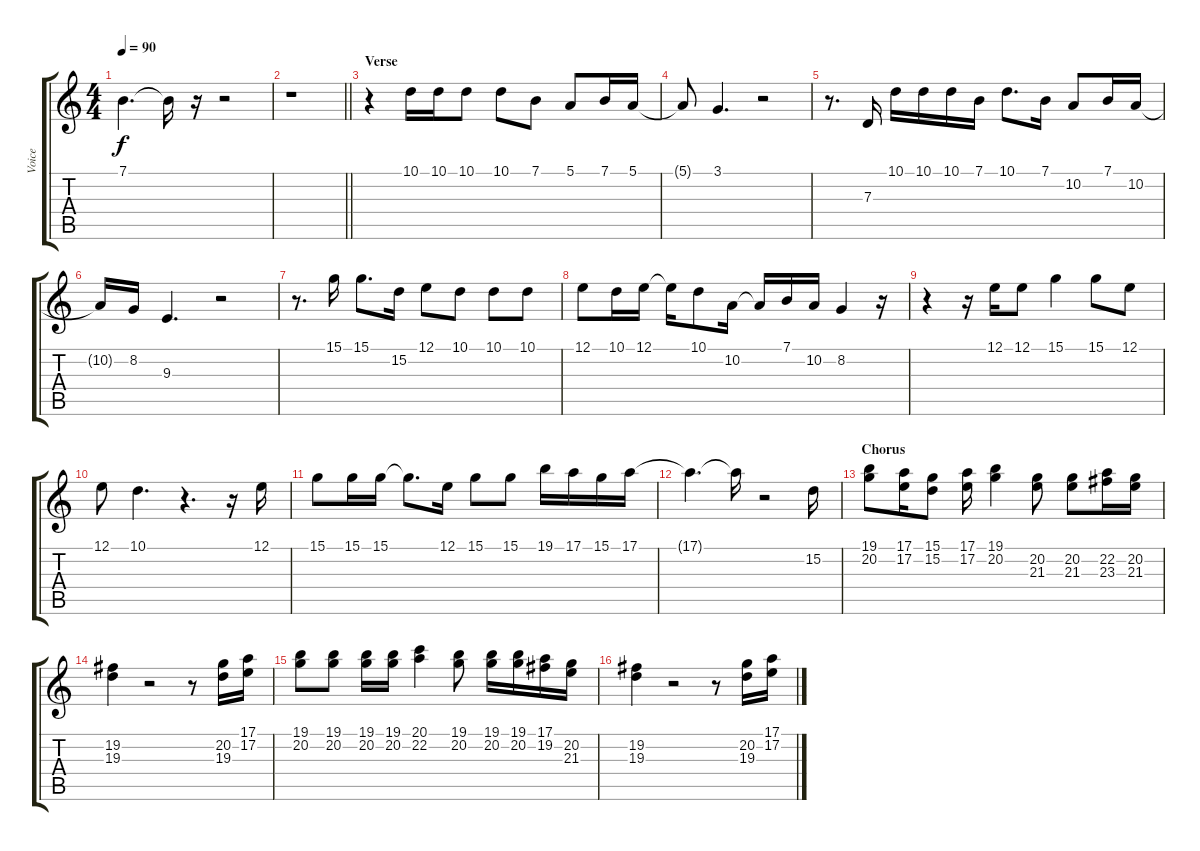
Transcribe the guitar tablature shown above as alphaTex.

\track ("Voice" "Voice") {instrument flute}
\staff {score tabs}
\tuning (E4 B3 G3 D3 A2 E2) {hide}
\ts (4 4)
\tempo 90
\clef g2
\ks c
7.1{t}.4{d dy f} 7.1{t}.16 r.16 r.2 |
\barLineRight lightlight
r.1 |
\section ("" "Verse")
r.4 10.1.16 10.1.16 10.1.8 10.1.8 7.1.8 5.1.8 7.1.16 5.1.16 |
5.1{t}.8 3.1.4{d} r.2 |
r.8{d} 7.3.16 10.1.16 10.1.16 10.1.16 7.1.16 10.1.8{d} 7.1.16 10.2.8 7.1.16 10.2.16 |
10.2{t}.16 8.2.16 9.3.4{d} r.2 |
r.8{d} 15.1.16 15.1.8{d} 15.2.16 12.1.8 10.1.8 10.1.8 10.1.8 |
12.1.8 10.1.16 12.1.16 12.1{t}.16 10.1.8 10.2.16 10.2{t}.16 7.1.16 10.2.16 8.2.4 r.16 |
r.4 r.16 12.1.16 12.1.8 15.1.4 15.1.8 12.1.8 |
12.1.8 10.1.4{d} r.4{d} r.16 12.1.16 |
15.1.8 15.1.16 15.1.16 15.1{t}.8{d} 12.1.16 15.1.8 15.1.8 19.1.16 17.1.16 15.1.16 17.1.16 |
17.1{t}.4{d} 17.1{t}.16 r.2 15.2.16 |
\section ("" "Chorus")
(19.1 20.2).8 (17.1 17.2).16 (15.1 15.2).8 (17.1 17.2).16 (19.1 20.2).4 (20.2 21.3).8 (20.2 21.3).8 (22.2 23.3).16 (20.2 21.3).16 |
(19.2 19.3).4 r.2 r.8 (20.2 19.3).16 (17.1 17.2).16 |
(19.1 20.2).8 (19.1 20.2).8 (19.1 20.2).16 (19.1 20.2).16 (20.1 22.2).4 (19.1 20.2).8 (19.1 20.2).16 (19.1 20.2).16 (17.1 19.2).16 (20.2 21.3).16 |
(19.2 19.3).4 r.2 r.8 (20.2 19.3).16 (17.1 17.2).16
